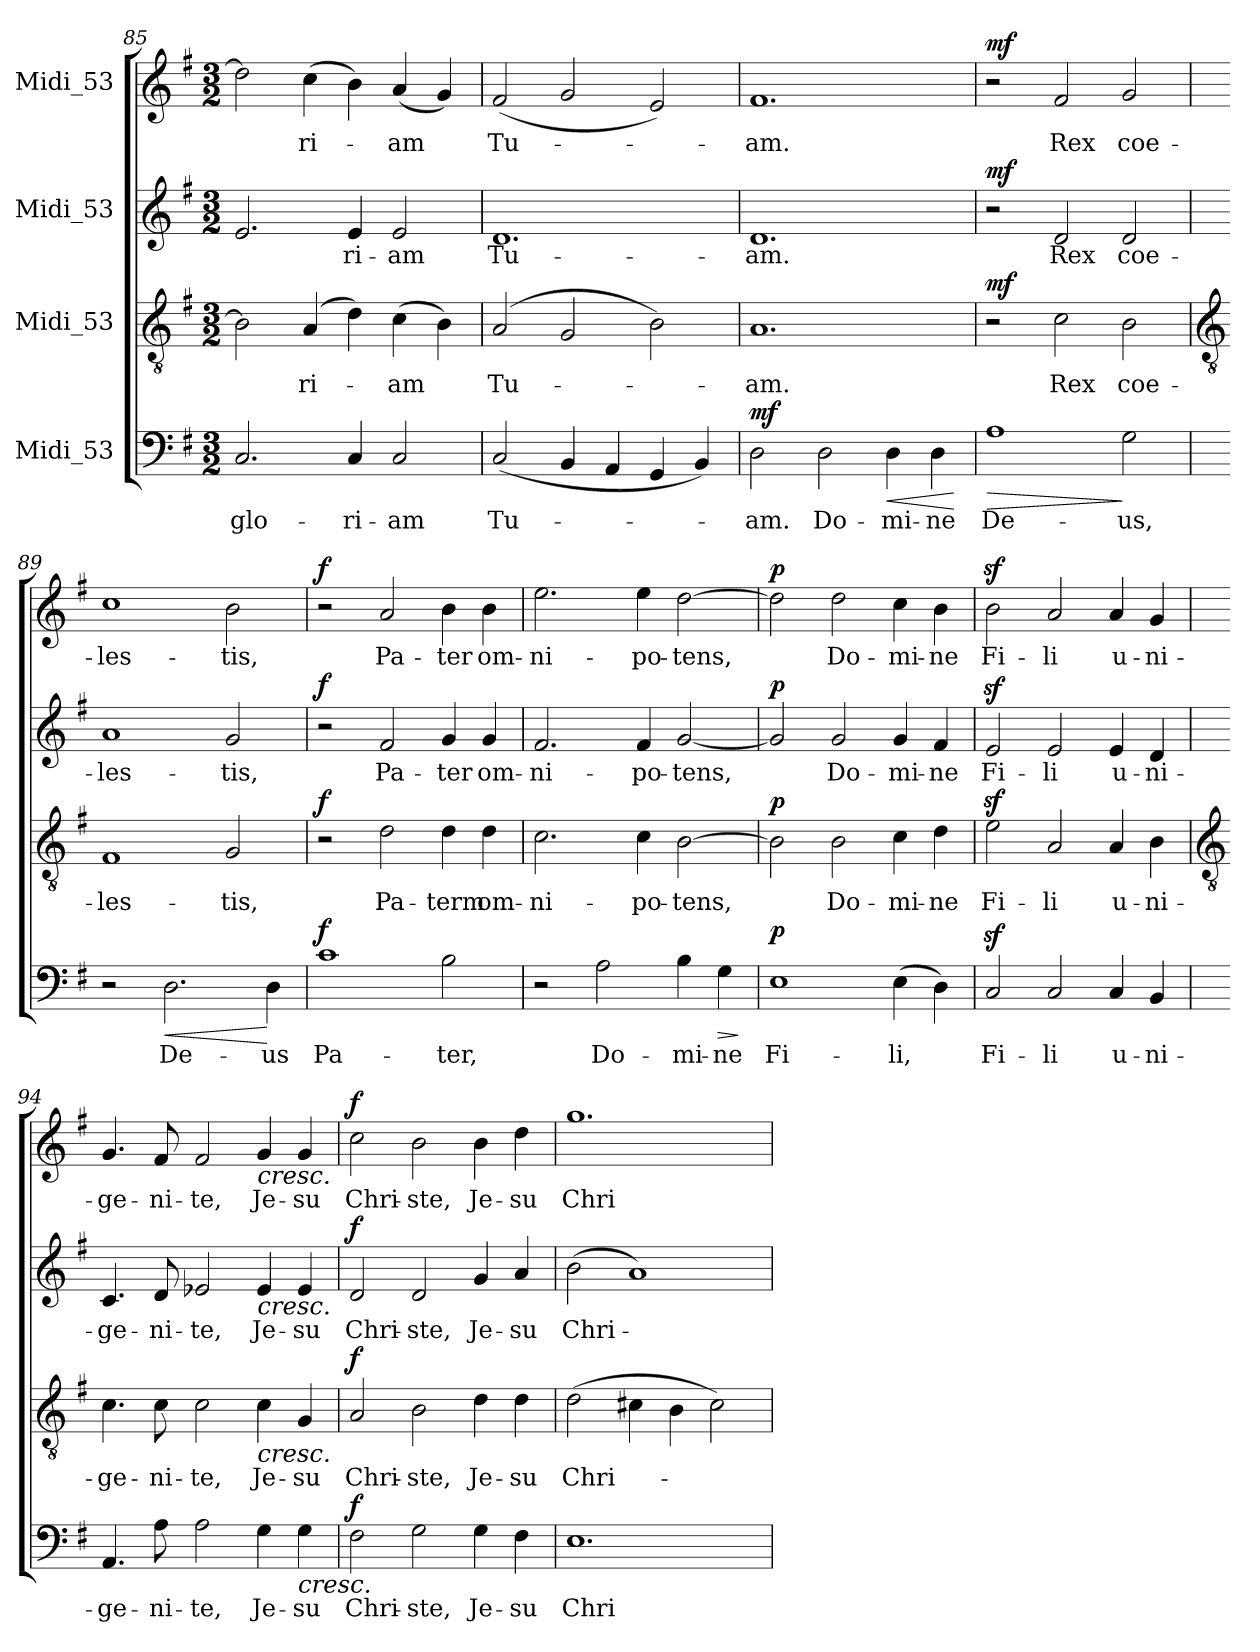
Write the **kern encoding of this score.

**kern	**text	**dynam	**kern	**text	**dynam	**kern	**text	**dynam	**kern	**text	**dynam
*part4	*part4	*part4	*part3	*part3	*part3	*part2	*part2	*part2	*part1	*part1	*part1
*staff4	*staff4	*staff4	*staff3	*staff3	*staff3	*staff2	*staff2	*staff2	*staff1	*staff1	*staff1
*I"Midi_53	*	*	*I"Midi_53	*	*	*I"Midi_53	*	*	*I"Midi_53	*	*
*clefF4	*	*	*clefGv2	*	*	*clefG2	*	*	*clefG2	*	*
*k[f#]	*	*	*k[f#]	*	*	*k[f#]	*	*	*k[f#]	*	*
*G:	*	*	*G:	*	*	*G:	*	*	*G:	*	*
*M3/2	*	*	*M3/2	*	*	*M3/2	*	*	*M3/2	*	*
=85	=85	=85	=85	=85	=85	=85	=85	=85	=85	=85	=85
!	!LO:LY:b	!	!	!	!	!	!	!	!	!	!
2.C/	glo-	.	2B\]	.	.	2.e/	.	.	2dd\]	.	.
!	!	!	!	!LO:LY:b	!	!	!	!	!	!LO:LY:b	!
.	.	.	(<4A/	-ri-	.	.	.	.	(>4cc\	-ri-	.
!	!LO:LY:b	!	!	!	!	!	!LO:LY:b	!	!	!	!
4C/	-ri-	.	4d\)	.	.	4e/	-ri-	.	4b\)	.	.
!	!LO:LY:b	!	!	!LO:LY:b	!	!	!LO:LY:b	!	!	!LO:LY:b	!
2C/	-am	.	(>4c\	-am	.	2e/	-am	.	(<4a/	-am	.
.	.	.	4B\)	.	.	.	.	.	4g/)	.	.
=86	=86	=86	=86	=86	=86	=86	=86	=86	=86	=86	=86
!	!LO:LY:b	!	!	!LO:LY:b	!	!	!LO:LY:b	!	!	!LO:LY:b	!
(<2C/	Tu-	.	(<2A/	Tu-	.	1.d	Tu-	.	(<2f#/	Tu-	.
4BB/	.	.	2G/	.	.	.	.	.	2g/	.	.
4AA/	.	.	.	.	.	.	.	.	.	.	.
4GG/	.	.	2B\)	.	.	.	.	.	2e/)	.	.
4BB/)	.	.	.	.	.	.	.	.	.	.	.
=87	=87	=87	=87	=87	=87	=87	=87	=87	=87	=87	=87
!	!LO:LY:b	!LO:DY:a	!	!LO:LY:b	!	!	!LO:LY:b	!	!	!LO:LY:b	!
2D\	-am.	mf	1.A	-am.	.	1.d	-am.	.	1.f#	-am.	.
!	!LO:LY:b	!	!	!	!	!	!	!	!	!	!
2D\	Do-	.	.	.	.	.	.	.	.	.	.
!	!LO:LY:b	!LO:HP:b	!	!	!	!	!	!	!	!	!
4D\	-mi-	<	.	.	.	.	.	.	.	.	.
!	!LO:LY:b	!	!	!	!	!	!	!	!	!	!
4D\	-ne	.	.	.	.	.	.	.	.	.	.
.	.	[	.	.	.	.	.	.	.	.	.
=88	=88	=88	=88	=88	=88	=88	=88	=88	=88	=88	=88
!	!LO:LY:b	!LO:HP:b	!	!	!LO:DY:a	!	!	!LO:DY:a	!	!	!LO:DY:a
1A	De-	>	2r	.	mf	2r	.	mf	2r	.	mf
!	!	!	!	!LO:LY:b	!	!	!LO:LY:b	!	!	!LO:LY:b	!
.	.	.	2c\	Rex	.	2d/	Rex	.	2f#/	Rex	.
!	!LO:LY:b	!	!	!LO:LY:b	!	!	!LO:LY:b	!	!	!LO:LY:b	!
2G\	-us,	]	2B\	coe-	.	2d/	coe-	.	2g/	coe-	.
!!LO:LB:g=z
=89	=89	=89	=89	=89	=89	=89	=89	=89	=89	=89	=89
*	*	*	*clefGv2	*	*	*	*	*	*	*	*
!	!	!	!	!LO:LY:b	!	!	!LO:LY:b	!	!	!LO:LY:b	!
2r	.	.	1F#	-les-	.	1a	-les-	.	1cc	-les-	.
!	!LO:LY:b	!LO:HP:b	!	!	!	!	!	!	!	!	!
2.D\	De-	<	.	.	.	.	.	.	.	.	.
!	!	!	!	!LO:LY:b	!	!	!LO:LY:b	!	!	!LO:LY:b	!
.	.	.	2G/	-tis,	.	2g/	-tis,	.	2b\	-tis,	.
!	!LO:LY:b	!	!	!	!	!	!	!	!	!	!
4D\	-us	[	.	.	.	.	.	.	.	.	.
=90	=90	=90	=90	=90	=90	=90	=90	=90	=90	=90	=90
!	!LO:LY:b	!LO:DY:a	!	!	!LO:DY:a	!	!	!LO:DY:a	!	!	!LO:DY:a
1c	Pa-	f	2r	.	f	2r	.	f	2r	.	f
!	!	!	!	!LO:LY:b	!	!	!LO:LY:b	!	!	!LO:LY:b	!
.	.	.	2d\	Pa-	.	2f#/	Pa-	.	2a/	Pa-	.
!	!LO:LY:b	!	!	!LO:LY:b	!	!	!LO:LY:b	!	!	!LO:LY:b	!
2B\	-ter,	.	4d\	-term	.	4g/	-ter	.	4b\	-ter	.
!	!	!	!	!LO:LY:b	!	!	!LO:LY:b	!	!	!LO:LY:b	!
.	.	.	4d\	om-	.	4g/	om-	.	4b\	om-	.
=91	=91	=91	=91	=91	=91	=91	=91	=91	=91	=91	=91
!	!	!	!	!LO:LY:b	!	!	!LO:LY:b	!	!	!LO:LY:b	!
2r	.	.	2.c\	-ni-	.	2.f#/	-ni-	.	2.ee\	-ni-	.
!	!LO:LY:b	!	!	!	!	!	!	!	!	!	!
2A\	Do-	.	.	.	.	.	.	.	.	.	.
!	!	!	!	!LO:LY:b	!	!	!LO:LY:b	!	!	!LO:LY:b	!
.	.	.	4c\	-po-	.	4f#/	-po-	.	4ee\	-po-	.
!	!LO:LY:b	!	!	!LO:LY:b	!	!	!LO:LY:b	!	!	!LO:LY:b	!
4B\	-mi-	.	[2B\	-tens,	.	[2g/	-tens,	.	[2dd\	-tens,	.
!	!LO:LY:b	!LO:HP:b	!	!	!	!	!	!	!	!	!
4G\	-ne	>	.	.	.	.	.	.	.	.	.
.	.	]	.	.	.	.	.	.	.	.	.
=92	=92	=92	=92	=92	=92	=92	=92	=92	=92	=92	=92
!	!LO:LY:b	!LO:DY:a	!	!	!LO:DY:a	!	!	!LO:DY:a	!	!	!LO:DY:a
1E	Fi-	p	2B\]	.	p	2g/]	.	p	2dd\]	.	p
!	!	!	!	!LO:LY:b	!	!	!LO:LY:b	!	!	!LO:LY:b	!
.	.	.	2B\	Do-	.	2g/	Do-	.	2dd\	Do-	.
!	!LO:LY:b	!	!	!LO:LY:b	!	!	!LO:LY:b	!	!	!LO:LY:b	!
(>4E\	-li,	.	4c\	-mi-	.	4g/	-mi-	.	4cc\	-mi-	.
!	!	!	!	!LO:LY:b	!	!	!LO:LY:b	!	!	!LO:LY:b	!
4D\)	.	.	4d\	-ne	.	4f#/	-ne	.	4b\	-ne	.
=93	=93	=93	=93	=93	=93	=93	=93	=93	=93	=93	=93
!	!LO:LY:b	!	!	!LO:LY:b	!	!	!LO:LY:b	!	!	!LO:LY:b	!
2Cz>/	Fi-	.	2ez>\	Fi-	.	2ez>/	Fi-	.	2bz>\	Fi-	.
!	!LO:LY:b	!	!	!LO:LY:b	!	!	!LO:LY:b	!	!	!LO:LY:b	!
2C/	-li	.	2A/	-li	.	2e/	-li	.	2a/	-li	.
!	!LO:LY:b	!	!	!LO:LY:b	!	!	!LO:LY:b	!	!	!LO:LY:b	!
4C/	u-	.	4A/	u-	.	4e/	u-	.	4a/	u-	.
!	!LO:LY:b	!	!	!LO:LY:b	!	!	!LO:LY:b	!	!	!LO:LY:b	!
4BB/	-ni-	.	4B\	-ni-	.	4d/	-ni-	.	4g/	-ni-	.
!!LO:LB:g=z
=94	=94	=94	=94	=94	=94	=94	=94	=94	=94	=94	=94
*	*	*	*clefGv2	*	*	*	*	*	*	*	*
!	!LO:LY:b	!	!	!LO:LY:b	!	!	!LO:LY:b	!	!	!LO:LY:b	!
4.AA/	-ge-	.	4.c\	-ge-	.	4.c/	-ge-	.	4.g/	-ge-	.
!	!LO:LY:b	!	!	!LO:LY:b	!	!	!LO:LY:b	!	!	!LO:LY:b	!
8A\	-ni-	.	8c\	-ni-	.	8d/	-ni-	.	8f#/	-ni-	.
!	!LO:LY:b	!	!	!LO:LY:b	!	!	!LO:LY:b	!	!	!LO:LY:b	!
2A\	-te,	.	2c\	-te,	.	2e-X/	-te,	.	2f#/	-te,	.
!	!LO:LY:b	!	!	!LO:LY:b	!LO:HP:b	!	!LO:LY:b	!LO:HP:b	!	!LO:LY:b	!LO:HP:b
4G\	Je-	.	4c\	Je-	<	4e-/	Je-	<	4g/	Je-	<
!	!LO:LY:b	!LO:HP:b	!	!LO:LY:b	!	!	!LO:LY:b	!	!	!LO:LY:b	!
4G\	-su	<	4G/	-su	.	4e-/	-su	.	4g/	-su	.
=95	=95	=95	=95	=95	=95	=95	=95	=95	=95	=95	=95
!	!LO:LY:b	!LO:DY:a	!	!LO:LY:b	!LO:DY:a	!	!LO:LY:b	!LO:DY:a	!	!LO:LY:b	!LO:DY:a
2F#\	Chri-	f	2A/	Chri-	f	2d/	Chri-	f	2cc\	Chri-	f
!	!LO:LY:b	!	!	!LO:LY:b	!	!	!LO:LY:b	!	!	!LO:LY:b	!
2G\	-ste,	[	2B\	-ste,	[	2d/	-ste,	[	2b\	-ste,	[
!	!LO:LY:b	!	!	!LO:LY:b	!	!	!LO:LY:b	!	!	!LO:LY:b	!
4G\	Je-	.	4d\	Je-	.	4g/	Je-	.	4b\	Je-	.
!	!LO:LY:b	!	!	!LO:LY:b	!	!	!LO:LY:b	!	!	!LO:LY:b	!
4F#\	-su	.	4d\	-su	.	4a/	-su	.	4dd\	-su	.
=96	=96	=96	=96	=96	=96	=96	=96	=96	=96	=96	=96
!	!LO:LY:b	!	!	!LO:LY:b	!	!	!LO:LY:b	!	!	!LO:LY:b	!
1.E	Chri-	.	(>2d\	Chri-	.	(>2b\	Chri-	.	1.gg	Chri-	.
.	.	.	4c#X\	.	.	1a)	.	.	.	.	.
.	.	.	4B\	.	.	.	.	.	.	.	.
.	.	.	2c#\)	.	.	.	.	.	.	.	.
=	=	=	=	=	=	=	=	=	=	=	=
*-	*-	*-	*-	*-	*-	*-	*-	*-	*-	*-	*-
